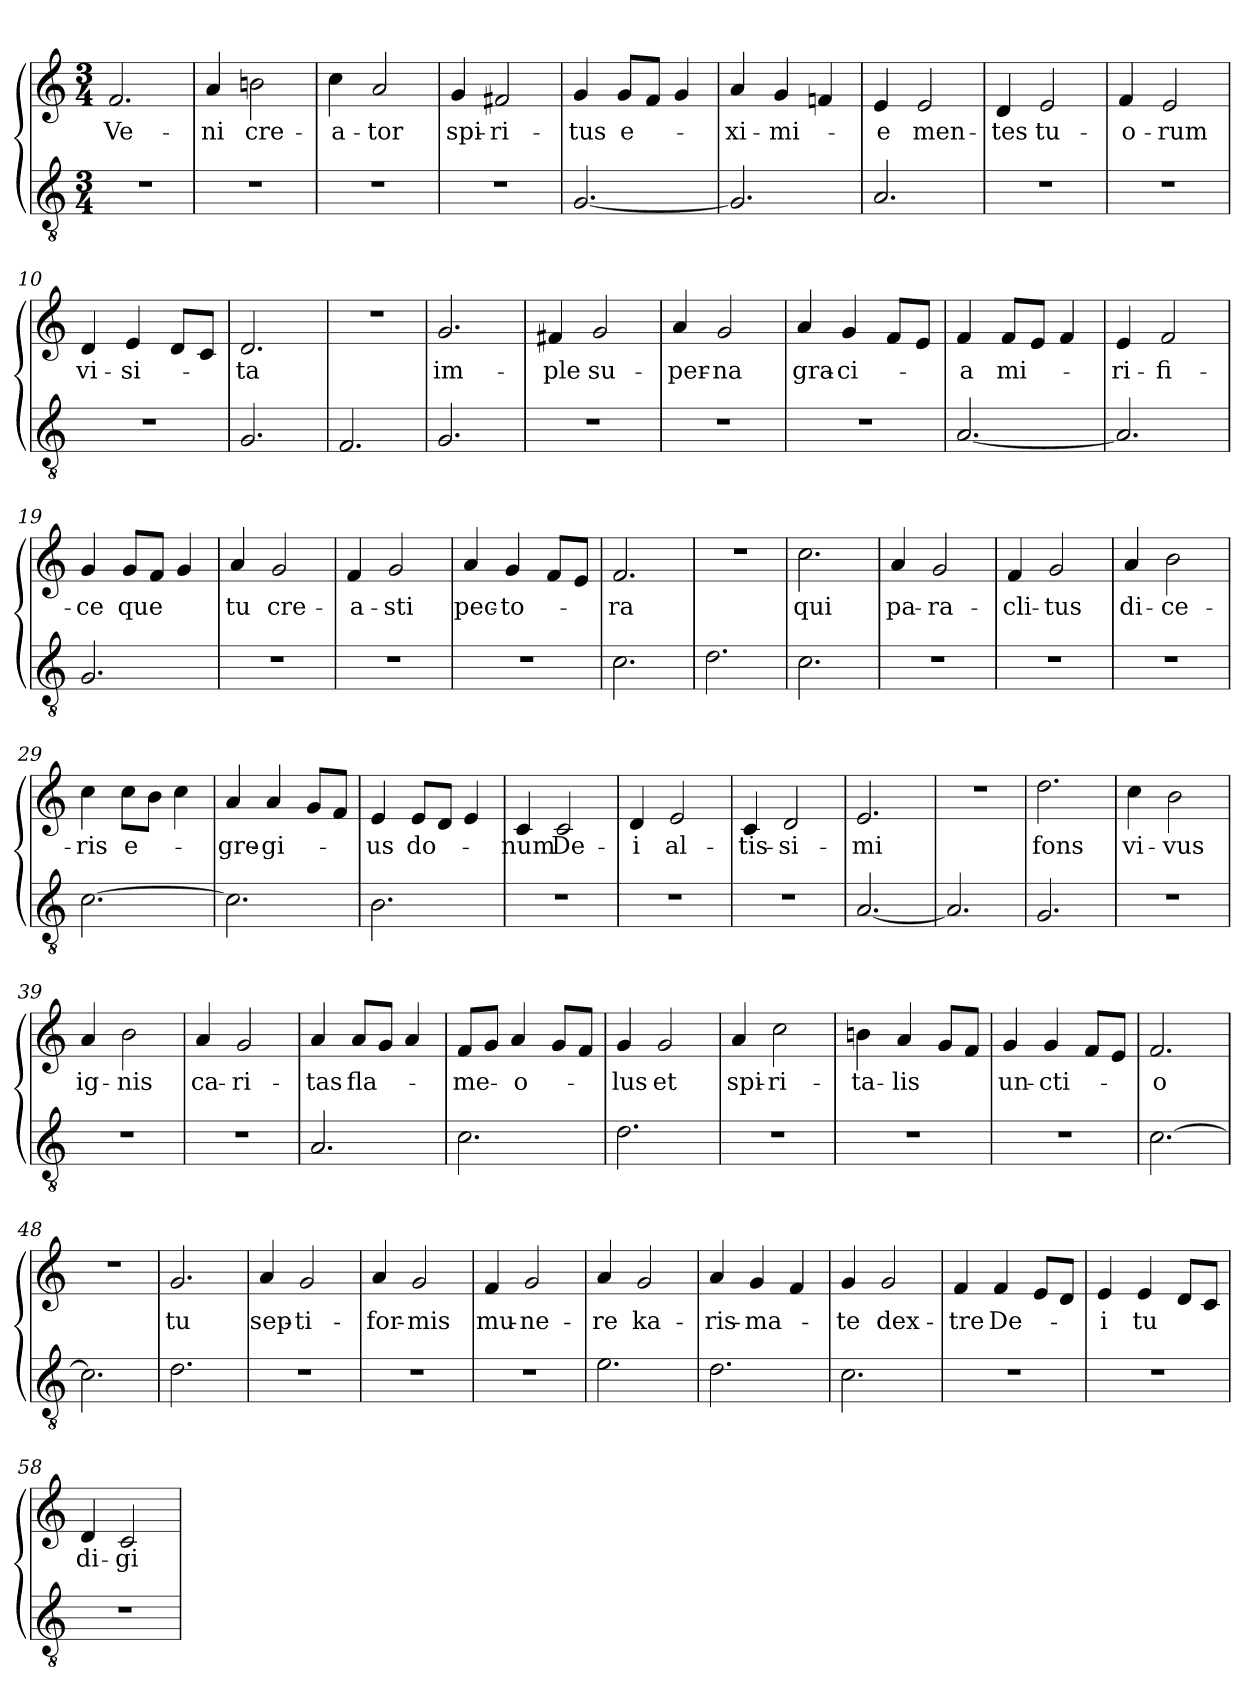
**kern	**kern	**text
*part2	*part1	*part1
*staff2	*staff1	*staff1
*clefGv2	*clefG2	*
*k[]	*k[]	*
*C:	*C:	*
*M3/4	*M3/4	*
=1	=1	=1
!	!	!LO:LY:b
2.r	2.f/	Ve-
=2	=2	=2
!	!	!LO:LY:b
2.r	4a/	-ni
!	!	!LO:LY:b
.	2bn\	cre-
=3	=3	=3
!	!	!LO:LY:b
2.r	4cc\	-a-
!	!	!LO:LY:b
.	2a/	-tor
=4	=4	=4
!	!	!LO:LY:b
2.r	4g/	spi-
!	!	!LO:LY:b
.	2f#X/	-ri-
=5	=5	=5
!	!	!LO:LY:b
[2.G/	4g/	-tus
!	!	!LO:LY:b
.	8g/L	e-
.	8f/J	.
.	4g/	.
=6	=6	=6
!	!	!LO:LY:b
2.G/]	4a/	-xi-
!	!	!LO:LY:b
.	4g/	-mi-
.	4fn/	.
=7	=7	=7
!	!	!LO:LY:b
2.A/	4e/	-e
!	!	!LO:LY:b
.	2e/	men-
!!LO:LB:g=z
=8	=8	=8
!	!	!LO:LY:b
2.r	4d/	-tes
!	!	!LO:LY:b
.	2e/	tu-
=9	=9	=9
!	!	!LO:LY:b
2.r	4f/	-o-
!	!	!LO:LY:b
.	2e/	-rum
=10	=10	=10
!	!	!LO:LY:b
2.r	4d/	vi-
!	!	!LO:LY:b
.	4e/	-si-
.	8d/L	.
.	8c/J	.
=11	=11	=11
!	!	!LO:LY:b
2.G/	2.d/	-ta
=12	=12	=12
2.F/	2.r	.
=13	=13	=13
!	!	!LO:LY:b
2.G/	2.g/	im-
=14	=14	=14
!	!	!LO:LY:b
2.r	4f#X/	-ple
!	!	!LO:LY:b
.	2g/	su-
=15	=15	=15
!	!	!LO:LY:b
2.r	4a/	-per-
!	!	!LO:LY:b
.	2g/	-na
!!LO:LB:g=z
=16	=16	=16
!	!	!LO:LY:b
2.r	4a/	gra-
!	!	!LO:LY:b
.	4g/	-ci-
.	8f/L	.
.	8e/J	.
=17	=17	=17
!	!	!LO:LY:b
[2.A/	4f/	-a
!	!	!LO:LY:b
.	8f/L	mi-
.	8e/J	.
.	4f/	.
=18	=18	=18
!	!	!LO:LY:b
2.A/]	4e/	-ri-
!	!	!LO:LY:b
.	2f/	-fi-
=19	=19	=19
!	!	!LO:LY:b
2.G/	4g/	-ce
!	!	!LO:LY:b
.	8g/L	que
.	8f/J	.
.	4g/	.
=20	=20	=20
!	!	!LO:LY:b
2.r	4a/	tu
!	!	!LO:LY:b
.	2g/	cre-
=21	=21	=21
!	!	!LO:LY:b
2.r	4f/	-a-
!	!	!LO:LY:b
.	2g/	-sti
=22	=22	=22
!	!	!LO:LY:b
2.r	4a/	pec-
!	!	!LO:LY:b
.	4g/	-to-
.	8f/L	.
.	8e/J	.
=23	=23	=23
!	!	!LO:LY:b
2.c\	2.f/	-ra
!!LO:LB:g=z
=24	=24	=24
2.d\	2.r	.
=25	=25	=25
!	!	!LO:LY:b
2.c\	2.cc\	qui
=26	=26	=26
!	!	!LO:LY:b
2.r	4a/	pa-
!	!	!LO:LY:b
.	2g/	-ra-
=27	=27	=27
!	!	!LO:LY:b
2.r	4f/	-cli-
!	!	!LO:LY:b
.	2g/	-tus
=28	=28	=28
!	!	!LO:LY:b
2.r	4a/	di-
!	!	!LO:LY:b
.	2b\	-ce-
=29	=29	=29
!	!	!LO:LY:b
[2.c\	4cc\	-ris
!	!	!LO:LY:b
.	8cc\L	e-
.	8b\J	.
.	4cc\	.
=30	=30	=30
!	!	!LO:LY:b
2.c\]	4a/	-gre-
!	!	!LO:LY:b
.	4a/	-gi-
.	8g/L	.
.	8f/J	.
=31	=31	=31
!	!	!LO:LY:b
2.B\	4e/	-us
!	!	!LO:LY:b
.	8e/L	do-
.	8d/J	.
.	4e/	.
!!LO:PB:g=z
=32	=32	=32
!	!	!LO:LY:b
2.r	4c/	-num
!	!	!LO:LY:b
.	2c/	De-
=33	=33	=33
!	!	!LO:LY:b
2.r	4d/	-i
!	!	!LO:LY:b
.	2e/	al-
=34	=34	=34
!	!	!LO:LY:b
2.r	4c/	-tis-
!	!	!LO:LY:b
.	2d/	-si-
=35	=35	=35
!	!	!LO:LY:b
[2.A/	2.e/	-mi
=36	=36	=36
2.A/]	2.r	.
=37	=37	=37
!	!	!LO:LY:b
2.G/	2.dd\	fons
=38	=38	=38
!	!	!LO:LY:b
2.r	4cc\	vi-
!	!	!LO:LY:b
.	2b\	-vus
=39	=39	=39
!	!	!LO:LY:b
2.r	4a/	ig-
!	!	!LO:LY:b
.	2b\	-nis
=40	=40	=40
!	!	!LO:LY:b
2.r	4a/	ca-
!	!	!LO:LY:b
.	2g/	-ri-
!!LO:LB:g=z
=41	=41	=41
!	!	!LO:LY:b
2.A/	4a/	-tas
!	!	!LO:LY:b
.	8a/L	fla-
.	8g/J	.
.	4a/	.
=42	=42	=42
!	!	!LO:LY:b
2.c\	8f/L	-me-
.	8g/J	.
!	!	!LO:LY:b
.	4a/	-o-
.	8g/L	.
.	8f/J	.
=43	=43	=43
!	!	!LO:LY:b
2.d\	4g/	-lus
!	!	!LO:LY:b
.	2g/	et
=44	=44	=44
!	!	!LO:LY:b
2.r	4a/	spi-
!	!	!LO:LY:b
.	2cc\	-ri-
=45	=45	=45
!	!	!LO:LY:b
2.r	4bn\	-ta-
!	!	!LO:LY:b
.	4a/	-lis
.	8g/L	.
.	8f/J	.
=46	=46	=46
!	!	!LO:LY:b
2.r	4g/	un-
!	!	!LO:LY:b
.	4g/	-cti-
.	8f/L	.
.	8e/J	.
=47	=47	=47
!	!	!LO:LY:b
[2.c\	2.f/	-o
=48	=48	=48
2.c\]	2.r	.
!!LO:LB:g=z
=49	=49	=49
!	!	!LO:LY:b
2.d\	2.g/	tu
=50	=50	=50
!	!	!LO:LY:b
2.r	4a/	sep-
!	!	!LO:LY:b
.	2g/	-ti-
=51	=51	=51
!	!	!LO:LY:b
2.r	4a/	-for-
!	!	!LO:LY:b
.	2g/	-mis
=52	=52	=52
!	!	!LO:LY:b
2.r	4f/	mu-
!	!	!LO:LY:b
.	2g/	-ne-
=53	=53	=53
!	!	!LO:LY:b
2.e\	4a/	-re
!	!	!LO:LY:b
.	2g/	ka-
=54	=54	=54
!	!	!LO:LY:b
2.d\	4a/	-ris-
!	!	!LO:LY:b
.	4g/	-ma-
.	4f/	.
=55	=55	=55
!	!	!LO:LY:b
2.c\	4g/	-te
!	!	!LO:LY:b
.	2g/	dex-
=56	=56	=56
!	!	!LO:LY:b
2.r	4f/	-tre
!	!	!LO:LY:b
.	4f/	De-
.	8e/L	.
.	8d/J	.
!!LO:LB:g=z
=57	=57	=57
!	!	!LO:LY:b
2.r	4e/	-i
!	!	!LO:LY:b
.	4e/	tu
.	8d/L	.
.	8c/J	.
=58	=58	=58
!	!	!LO:LY:b
2.r	4d/	di-
!	!	!LO:LY:b
.	2c/	-gi-
=	=	=
*-	*-	*-
